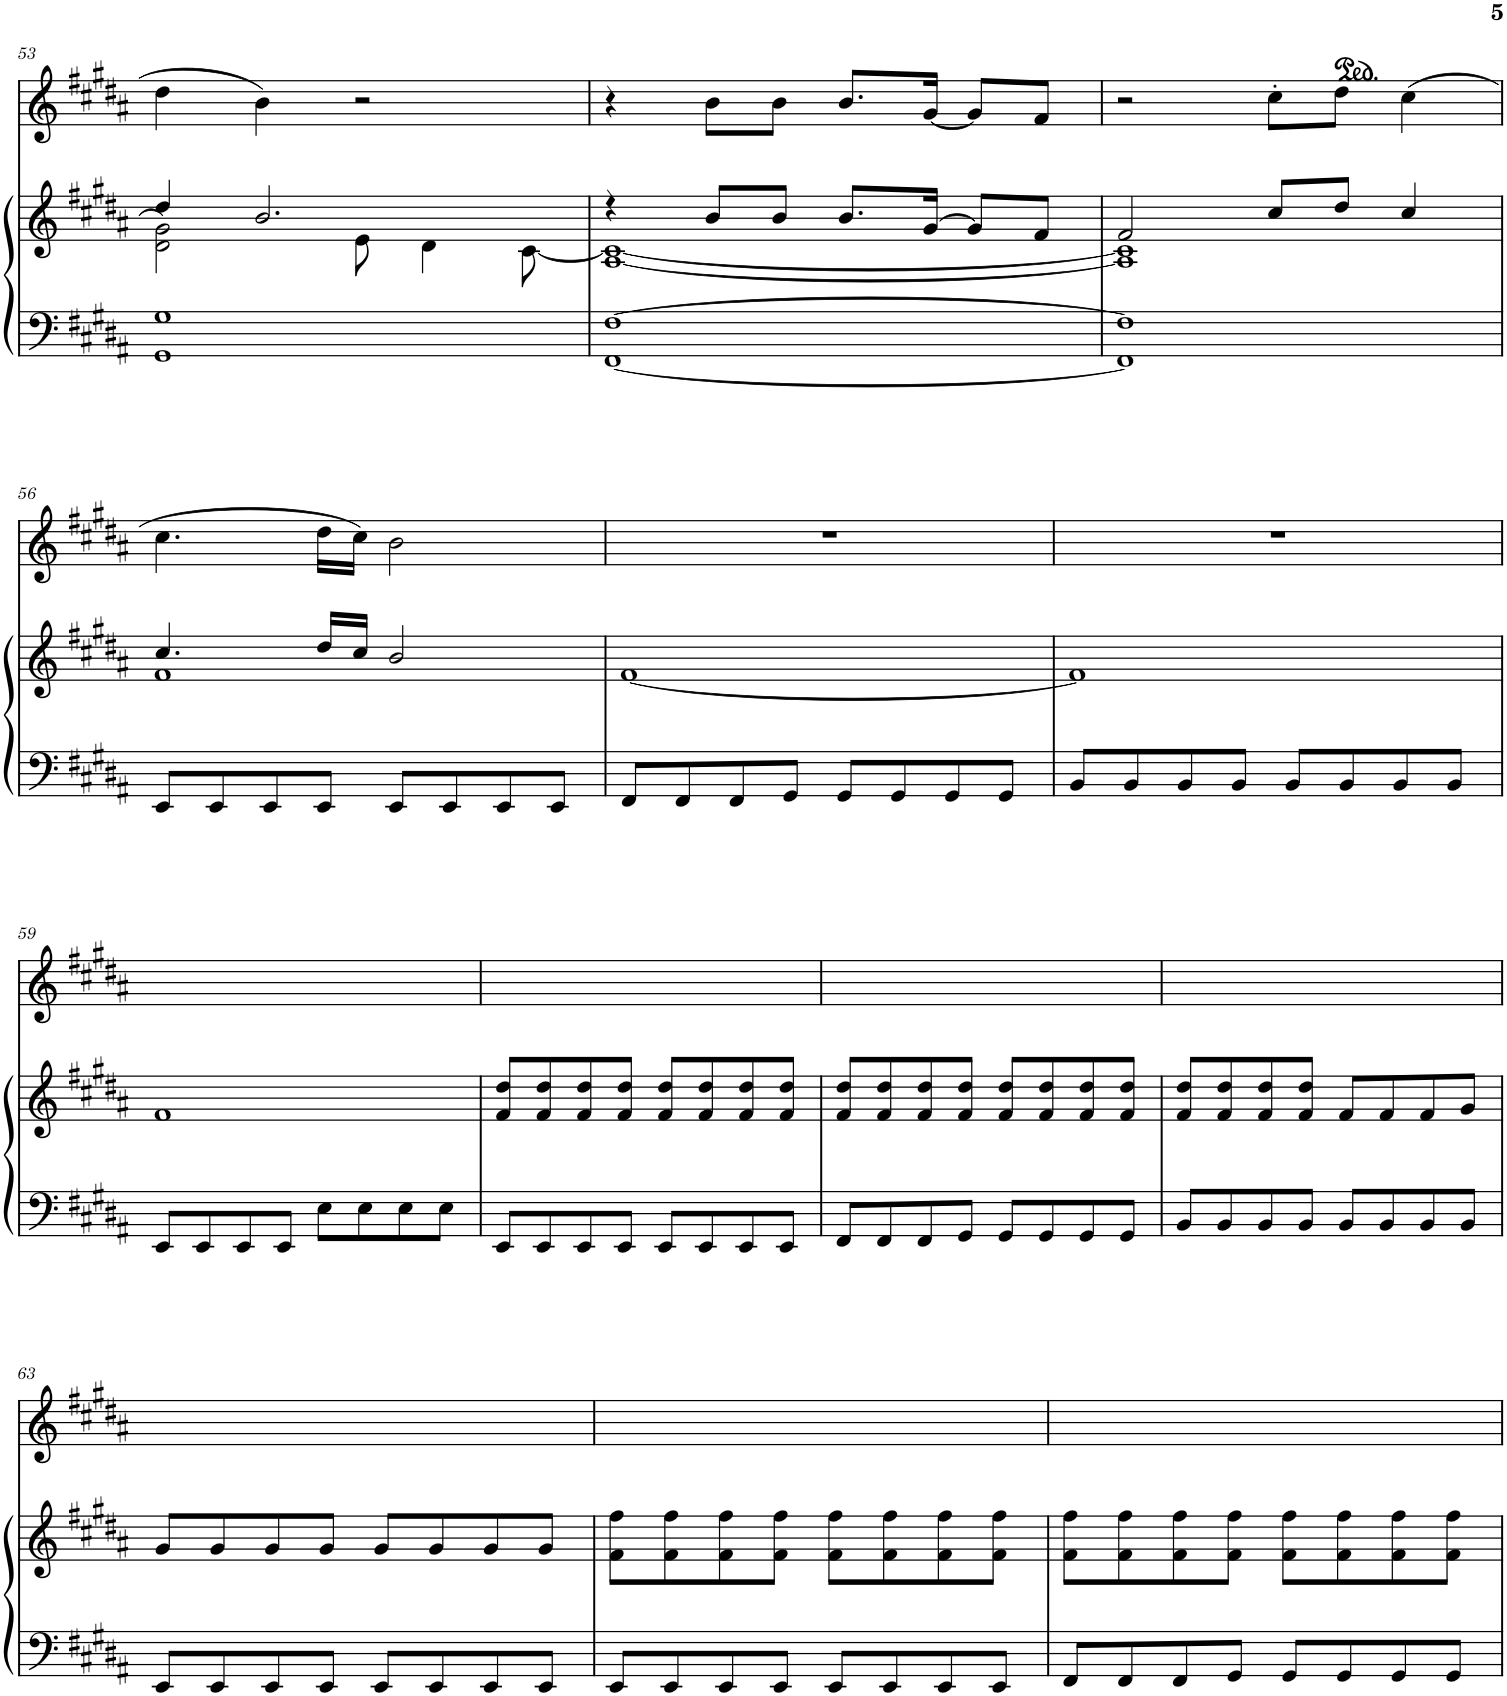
**kern	**kern	**kern
*part2	*part2	*part1
*staff3	*staff2	*staff1
*I"Piano	*	*I"Voice
*I'Pno	*	*I'V
!!LO:PB:g=z
*clefF4	*clefG2	*clefG2
*k[f#c#g#d#a#]	*k[f#c#g#d#a#]	*k[f#c#g#d#a#]
*M4/4	*M4/4	*M4/4
=53	=53	=53
*^	*^	*
1G#	1GG#	4dd#/	2d#\ 2g#\	4dd#\
.	.	2.b/	.	4b\
.	.	.	8e\	2r
.	.	.	4d#\	.
.	.	.	[8c#\	.
=54	=54	=54	=54	=54
[>1F#	[<1FF#	4r	[1A# 1c#_	4r
.	.	8b/L	.	8b\L
.	.	8b/J	.	8b\J
.	.	8.b/L	.	8.b/L
.	.	[>16g#/Jk	.	[<16g#/Jk
.	.	8g#/L]	.	8g#/L]
.	.	8f#/J	.	8f#/J
=55	=55	=55	=55	=55
1F#]	1FF#]	2f#/	1A#] 1c#]	2r
.	.	8cc#/L	.	8cc#'\L
.	.	8dd#/J	.	8dd#\J
.	.	4cc#/	.	(>4cc#\
*v	*v	*	*	*
!!LO:LB:g=z
=56	=56	=56	=56
8EE/L	4.cc#/	1f#	4.cc#\
8EE/	.	.	.
8EE/	.	.	.
8EE/J	16dd#/LL	.	16dd#\LL
.	16cc#/JJ	.	16cc#\JJ)
8EE/L	2b/	.	2b\
8EE/	.	.	.
8EE/	.	.	.
8EE/J	.	.	.
*	*v	*v	*
=57	=57	=57
8FF#/L	[<1f#	1r
8FF#/	.	.
8FF#/	.	.
8GG#/J	.	.
8GG#/L	.	.
8GG#/	.	.
8GG#/	.	.
8GG#/J	.	.
=58	=58	=58
8BB/L	1f#]	1r
8BB/	.	.
8BB/	.	.
8BB/J	.	.
8BB/L	.	.
8BB/	.	.
8BB/	.	.
8BB/J	.	.
!!LO:LB:g=z
=59	=59	=59
8EE/L	1f#	1ryy
8EE/	.	.
8EE/	.	.
8EE/J	.	.
8E\L	.	.
8E\	.	.
8E\	.	.
8E\J	.	.
=60	=60	=60
8EE/L	8f#/ 8dd#/L	1ryy
8EE/	8f#/ 8dd#/	.
8EE/	8f#/ 8dd#/	.
8EE/J	8f#/ 8dd#/J	.
8EE/L	8f#/ 8dd#/L	.
8EE/	8f#/ 8dd#/	.
8EE/	8f#/ 8dd#/	.
8EE/J	8f#/ 8dd#/J	.
=61	=61	=61
8FF#/L	8f#/ 8dd#/L	1ryy
8FF#/	8f#/ 8dd#/	.
8FF#/	8f#/ 8dd#/	.
8GG#/J	8f#/ 8dd#/J	.
8GG#/L	8f#/ 8dd#/L	.
8GG#/	8f#/ 8dd#/	.
8GG#/	8f#/ 8dd#/	.
8GG#/J	8f#/ 8dd#/J	.
=62	=62	=62
8BB/L	8f#/ 8dd#/L	1ryy
8BB/	8f#/ 8dd#/	.
8BB/	8f#/ 8dd#/	.
8BB/J	8f#/ 8dd#/J	.
8BB/L	8f#/L	.
8BB/	8f#/	.
8BB/	8f#/	.
8BB/J	8g#/J	.
!!LO:LB:g=z
=63	=63	=63
8EE/L	8g#/L	1ryy
8EE/	8g#/	.
8EE/	8g#/	.
8EE/J	8g#/J	.
8EE/L	8g#/L	.
8EE/	8g#/	.
8EE/	8g#/	.
8EE/J	8g#/J	.
=64	=64	=64
8EE/L	8f#\ 8ff#\L	1ryy
8EE/	8f#\ 8ff#\	.
8EE/	8f#\ 8ff#\	.
8EE/J	8f#\ 8ff#\J	.
8EE/L	8f#\ 8ff#\L	.
8EE/	8f#\ 8ff#\	.
8EE/	8f#\ 8ff#\	.
8EE/J	8f#\ 8ff#\J	.
=65	=65	=65
8FF#/L	8f#\ 8ff#\L	1ryy
8FF#/	8f#\ 8ff#\	.
8FF#/	8f#\ 8ff#\	.
8GG#/J	8f#\ 8ff#\J	.
8GG#/L	8f#\ 8ff#\L	.
8GG#/	8f#\ 8ff#\	.
8GG#/	8f#\ 8ff#\	.
8GG#/J	8f#\ 8ff#\J	.
=	=	=
*-	*-	*-
